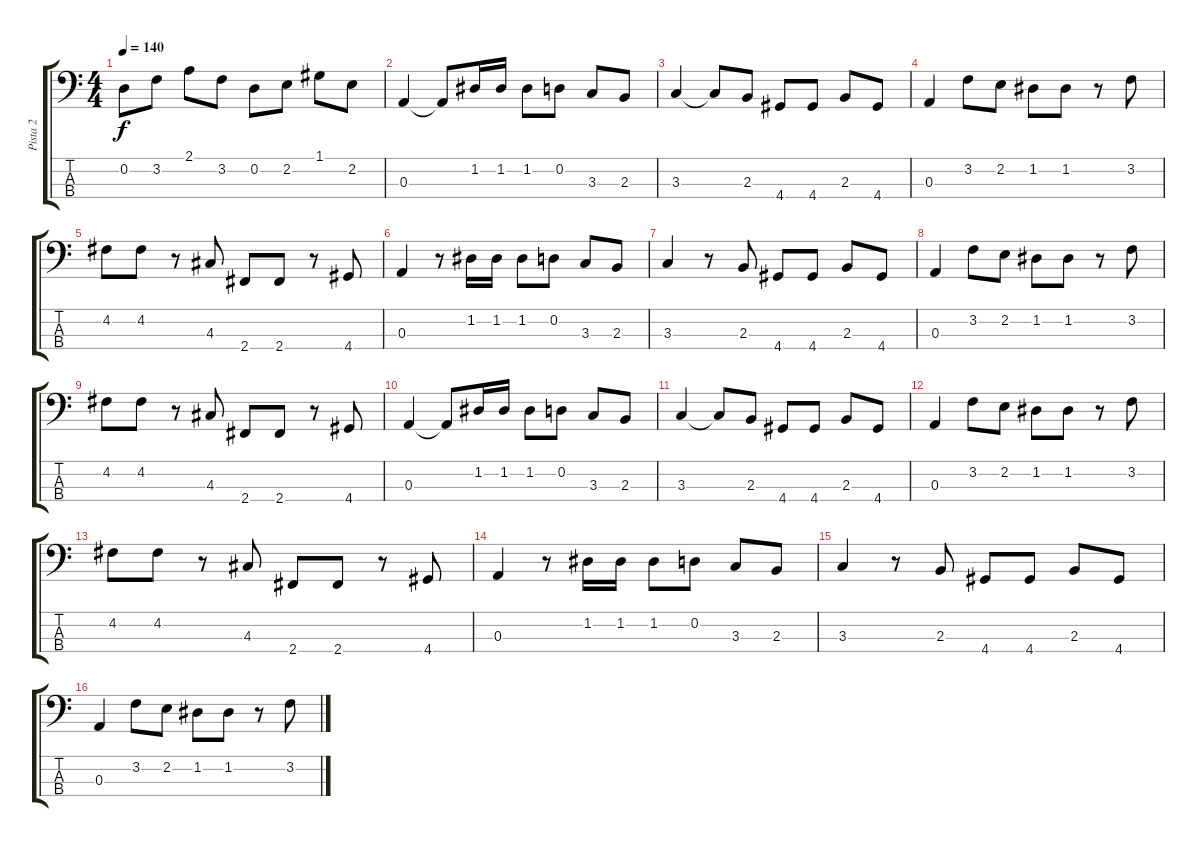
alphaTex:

\track ("Pista 2" "Pista 2") {instrument electricbassfinger}
\staff {score tabs}
\tuning (G2 D2 A1 E1) {hide}
\ts (4 4)
\tempo 140
\clef f4
\ks c
0.2.8{dy f} 3.2.8 2.1.8 3.2.8 0.2.8 2.2.8 1.1.8 2.2.8 |
0.3.4 0.3{t}.8 1.2.16 1.2.16 1.2.8 0.2.8 3.3.8 2.3.8 |
3.3.4 3.3{t}.8 2.3.8 4.4.8 4.4.8 2.3.8 4.4.8 |
0.3.4 3.2.8 2.2.8 1.2.8 1.2.8 r.8 3.2.8 |
4.2.8 4.2.8 r.8 4.3.8 2.4.8 2.4.8 r.8 4.4.8 |
0.3.4 r.8 1.2.16 1.2.16 1.2.8 0.2.8 3.3.8 2.3.8 |
3.3.4 r.8 2.3.8 4.4.8 4.4.8 2.3.8 4.4.8 |
0.3.4 3.2.8 2.2.8 1.2.8 1.2.8 r.8 3.2.8 |
4.2.8 4.2.8 r.8 4.3.8 2.4.8 2.4.8 r.8 4.4.8 |
0.3.4 0.3{t}.8 1.2.16 1.2.16 1.2.8 0.2.8 3.3.8 2.3.8 |
3.3.4 3.3{t}.8 2.3.8 4.4.8 4.4.8 2.3.8 4.4.8 |
0.3.4 3.2.8 2.2.8 1.2.8 1.2.8 r.8 3.2.8 |
4.2.8 4.2.8 r.8 4.3.8 2.4.8 2.4.8 r.8 4.4.8 |
0.3.4 r.8 1.2.16 1.2.16 1.2.8 0.2.8 3.3.8 2.3.8 |
3.3.4 r.8 2.3.8 4.4.8 4.4.8 2.3.8 4.4.8 |
0.3.4 3.2.8 2.2.8 1.2.8 1.2.8 r.8 3.2.8
